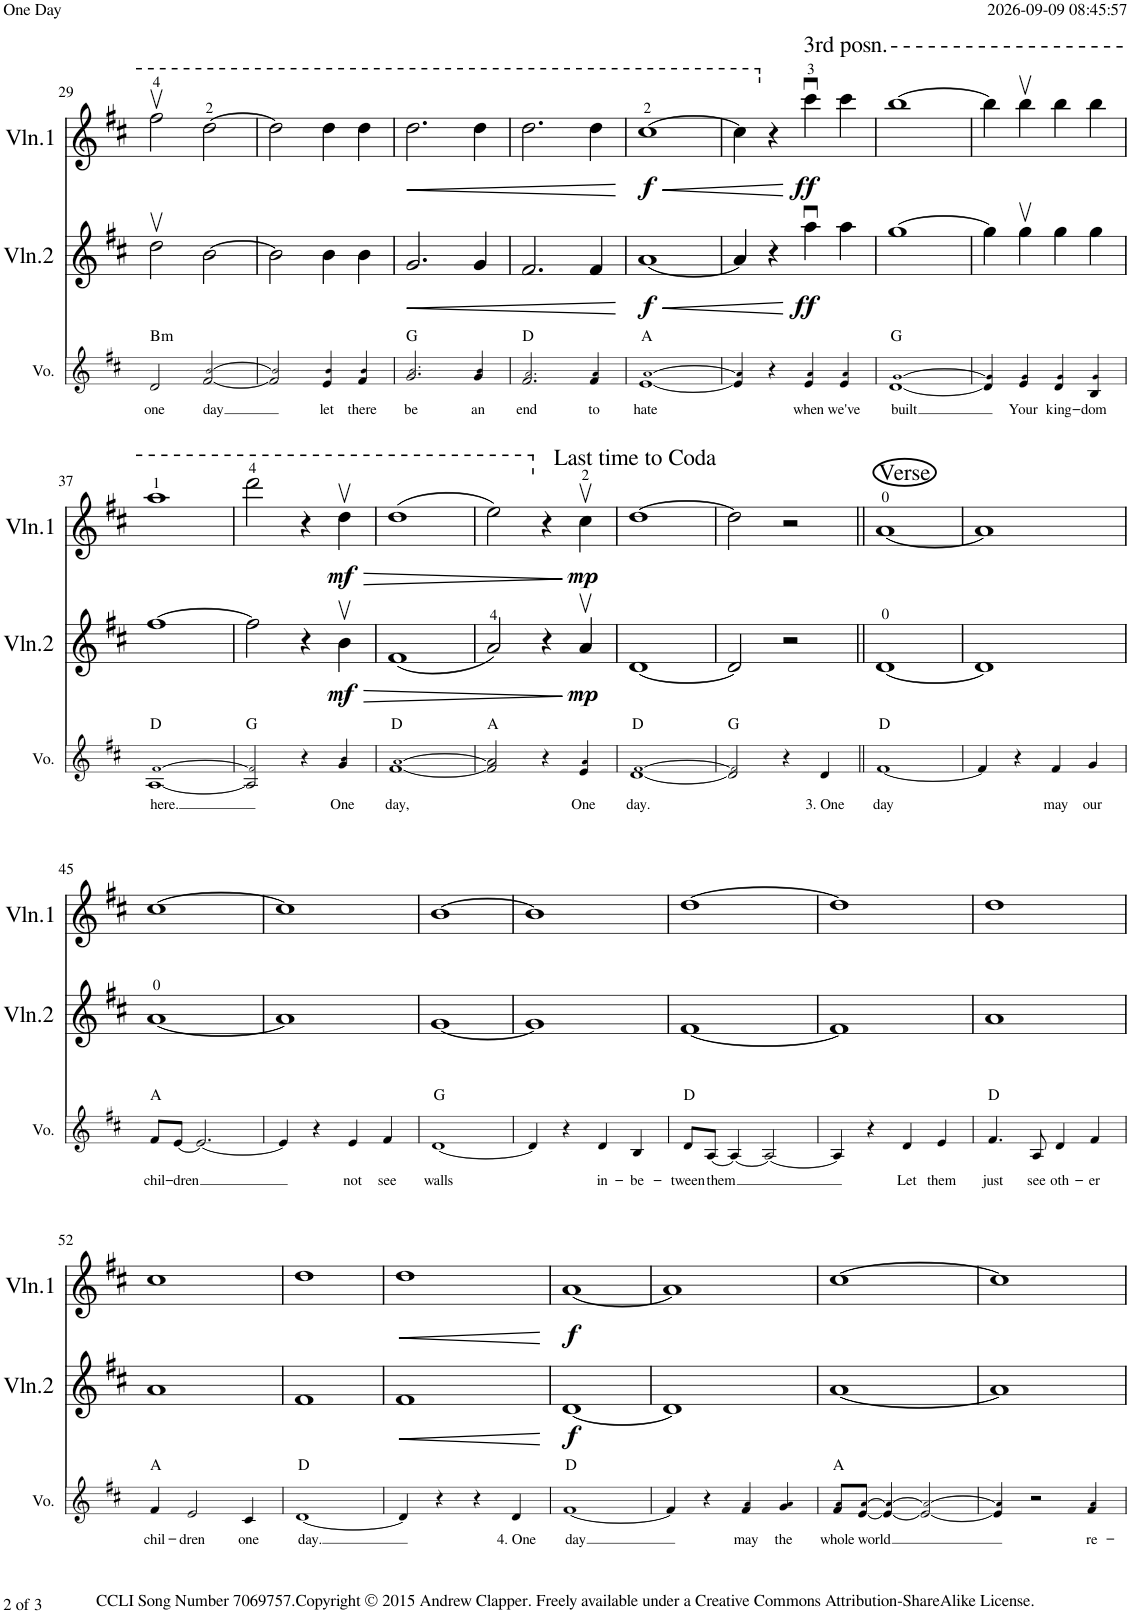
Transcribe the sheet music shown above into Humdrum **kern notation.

**kern	**text	**harte	**kern	**dynam	**kern	**dynam
*part3	*part3	*part3	*part2	*part2	*part1	*part1
*staff3	*staff3	*	*staff2	*staff2	*staff1	*staff1
*I"Voice	*	*	*I"Violin 2	*	*I"Violin 1	*
*I'Vo.	*	*	*I'Vln.2	*	*I'Vln.1	*
!!LO:PB:g=z
*clefG2	*	*	*clefG2	*	*clefG2	*
*k[f#c#]	*	*	*k[f#c#]	*	*k[f#c#]	*
*M4/4	*	*	*M4/4	*	*M4/4	*
=29	=29	=29	=29	=29	=29	=29
!	!LO:LY:b	!LO:H:kt=m	!	!	!	!
2d/	one	B:min	2ddv\	.	2ff#v\	.
!	!LO:LY:b	!	!	!	!	!
[2f#/ [2b!/	day	.	[2b\	.	[2dd\	.
=30	=30	=30	=30	=30	=30	=30
2f#/] 2b!/]	.	.	2b\]	.	2dd\]	.
!	!LO:LY:b	!	!	!	!	!
4e/ 4b!/	let	.	4b\	.	4dd\	.
!	!LO:LY:b	!	!	!	!	!
4f#/ 4b!/	there	.	4b\	.	4dd\	.
=31	=31	=31	=31	=31	=31	=31
!	!LO:LY:b	!	!	!LO:HP:b	!	!LO:HP:b
2.g/ 2.b!/	be	G:maj	2.g/	<	2.dd\	<
!	!LO:LY:b	!	!	!	!	!
4g/ 4b!/	an	.	4g/	.	4dd\	.
=32	=32	=32	=32	=32	=32	=32
!	!LO:LY:b	!	!	!	!	!
2.f#/ 2.a!/	end	D:maj	2.f#/	.	2.dd\	.
!	!LO:LY:b	!	!	!	!	!
4f#/ 4a!/	to	.	4f#/	.	4dd\	.
.	.	.	.	[	.	[
=33	=33	=33	=33	=33	=33	=33
!	!LO:LY:b	!	!	!LO:HP:b	!	!LO:HP:b
!	!	!	!	!LO:DY:n=1:b	!	!LO:DY:n=1:b
[1e [1a!	hate	A:maj	[1a	< f	[1cc#	< f
=34	=34	=34	=34	=34	=34	=34
4e/] 4a!/]	.	.	4a/]	.	4cc#\]	.
4r	.	.	4r	.	4r	.
!	!	!	!	!	!LO:TX:a:t=3rd posn.	!
!	!LO:LY:b	!	!	!LO:DY:n=1:b	!	!LO:DY:n=1:b
4e/ 4a!/	when	.	4aau\	[ ff	4ccc#u\	[ ff
!	!LO:LY:b	!	!	!	!	!
4e/ 4a!/	we've	.	4aa\	.	4ccc#\	.
=35	=35	=35	=35	=35	=35	=35
!	!LO:LY:b	!	!	!	!	!
[1d [1g!	built	G:maj	[1gg	.	[1bb	.
=36	=36	=36	=36	=36	=36	=36
4d/] 4g!/]	.	.	4gg\]	.	4bb\]	.
!	!LO:LY:b	!	!	!	!	!
4e/ 4g!/	Your	.	4ggv\	.	4bbv\	.
!	!LO:LY:b	!	!	!	!	!
4d/ 4g!/	king-	.	4gg\	.	4bb\	.
!	!LO:LY:b	!	!	!	!	!
4B/ 4g!/	-dom	.	4gg\	.	4bb\	.
!!LO:LB:g=z
=37	=37	=37	=37	=37	=37	=37
!	!LO:LY:b	!	!	!	!	!
[1A [1f#!	here.	D:maj	[1ff#	.	1aa	.
=38	=38	=38	=38	=38	=38	=38
2A/] 2f#!/]	.	G:maj	2ff#\]	.	2ddd\	.
4r	.	.	4r	.	4r	.
!	!LO:LY:b	!	!	!LO:HP:b	!	!LO:HP:b
!	!	!	!	!LO:DY:n=1:b	!	!LO:DY:n=1:b
4g/ 4b!/	One	.	4bv\	> mf	4ddv\	> mf
=39	=39	=39	=39	=39	=39	=39
!	!LO:LY:b	!	!	!	!	!
[1f# [1a!	day,	D:maj	(1f#	.	(1dd	.
=40	=40	=40	=40	=40	=40	=40
2f#/] 2a/]	.	A:maj	2a/)	.	2ee\)	.
4r	.	.	4r	.	4r	.
!	!LO:LY:b	!	!	!LO:DY:n=1:b	!	!LO:DY:n=1:b
4e/ 4a!/	One	.	4av/	] mp	4cc#v\	] mp
=41	=41	=41	=41	=41	=41	=41
!	!LO:LY:b	!	!	!	!	!
[1d [1f#!	day.	D:maj	[1d	.	[1dd	.
!	!	!	!	!	!LO:TX:a:t=Last time to Coda	!
=42	=42	=42	=42	=42	=42	=42
2d/] 2f#!/]	.	G:maj	2d/]	.	2dd\]	.
4r	.	.	2r	.	2r	.
!	!LO:LY:b	!	!	!	!	!
4d/	3. One	.	.	.	.	.
=43||	=43||	=43||	=43||	=43||	=43||	=43||
!	!	!	!	!	!LO:TX:a:t=Verse	!
!	!LO:LY:b	!	!	!	!	!
[1f#	day	D:maj	[1d	.	[1a	.
=44	=44	=44	=44	=44	=44	=44
4f#/]	.	.	1d]	.	1a]	.
4r	.	.	.	.	.	.
!	!LO:LY:b	!	!	!	!	!
4f#/	may	.	.	.	.	.
!	!LO:LY:b	!	!	!	!	!
4g/	our	.	.	.	.	.
!!LO:LB:g=z
=45	=45	=45	=45	=45	=45	=45
!	!LO:LY:b	!	!	!	!	!
8f#/L	chil-	A:maj	[1a	.	[1cc#	.
!	!LO:LY:b	!	!	!	!	!
[8e/J	-dren	.	.	.	.	.
2.e/_	.	.	.	.	.	.
=46	=46	=46	=46	=46	=46	=46
4e/]	.	.	1a]	.	1cc#]	.
4r	.	.	.	.	.	.
!	!LO:LY:b	!	!	!	!	!
4e/	not	.	.	.	.	.
!	!LO:LY:b	!	!	!	!	!
4f#/	see	.	.	.	.	.
=47	=47	=47	=47	=47	=47	=47
!	!LO:LY:b	!	!	!	!	!
[1d	walls	G:maj	[1g	.	[1b	.
=48	=48	=48	=48	=48	=48	=48
4d/]	.	.	1g]	.	1b]	.
4r	.	.	.	.	.	.
!	!LO:LY:b	!	!	!	!	!
4d/	in-	.	.	.	.	.
!	!LO:LY:b	!	!	!	!	!
4B/	-be-	.	.	.	.	.
=49	=49	=49	=49	=49	=49	=49
!	!LO:LY:b	!	!	!	!	!
8d/L	-tween	D:maj	[1f#	.	[1dd	.
!	!LO:LY:b	!	!	!	!	!
[8A/J	them	.	.	.	.	.
4A/_	.	.	.	.	.	.
2A/_	.	.	.	.	.	.
=50	=50	=50	=50	=50	=50	=50
4A/]	.	.	1f#]	.	1dd]	.
4r	.	.	.	.	.	.
!	!LO:LY:b	!	!	!	!	!
4d/	Let	.	.	.	.	.
!	!LO:LY:b	!	!	!	!	!
4e/	them	.	.	.	.	.
=51	=51	=51	=51	=51	=51	=51
!	!LO:LY:b	!	!	!	!	!
4.f#/	just	D:maj	1a	.	1dd	.
!	!LO:LY:b	!	!	!	!	!
8A/	see	.	.	.	.	.
!	!LO:LY:b	!	!	!	!	!
4d/	oth-	.	.	.	.	.
!	!LO:LY:b	!	!	!	!	!
4f#/	-er	.	.	.	.	.
!!LO:LB:g=z
=52	=52	=52	=52	=52	=52	=52
!	!LO:LY:b	!	!	!	!	!
4f#/	chil-	A:maj	1a	.	1cc#	.
!	!LO:LY:b	!	!	!	!	!
2e/	-dren	.	.	.	.	.
!	!LO:LY:b	!	!	!	!	!
4c#/	one	.	.	.	.	.
=53	=53	=53	=53	=53	=53	=53
!	!LO:LY:b	!	!	!	!	!
[1d	day.	D:maj	1f#	.	1dd	.
=54	=54	=54	=54	=54	=54	=54
!	!	!	!	!LO:HP:b	!	!LO:HP:b
4d/]	.	.	1f#	<	1dd	<
4r	.	.	.	.	.	.
4r	.	.	.	.	.	.
!	!LO:LY:b	!	!	!	!	!
4d/	4. One	.	.	.	.	.
.	.	.	.	[	.	[
=55	=55	=55	=55	=55	=55	=55
!	!LO:LY:b	!	!	!LO:DY:b	!	!LO:DY:b
[1f#	day	D:maj	[1d	f	[1a	f
=56	=56	=56	=56	=56	=56	=56
4f#/]	.	.	1d]	.	1a]	.
4r	.	.	.	.	.	.
!	!LO:LY:b	!	!	!	!	!
4f#/ 4a!/	may	.	.	.	.	.
!	!LO:LY:b	!	!	!	!	!
4g/ 4a!/	the	.	.	.	.	.
=57	=57	=57	=57	=57	=57	=57
!	!LO:LY:b	!	!	!	!	!
8f#/ 8a!/L	whole	A:maj	[1a	.	[1cc#	.
!	!LO:LY:b	!	!	!	!	!
[8e/ [8a!/J	world	.	.	.	.	.
4e/_ 4a!/_	.	.	.	.	.	.
2e/_ 2a!/_	.	.	.	.	.	.
=58	=58	=58	=58	=58	=58	=58
4e/] 4a!/]	.	.	1a]	.	1cc#]	.
2r	.	.	.	.	.	.
!	!LO:LY:b	!	!	!	!	!
4f#/ 4a!/	re-	.	.	.	.	.
=	=	=	=	=	=	=
*-	*-	*-	*-	*-	*-	*-
